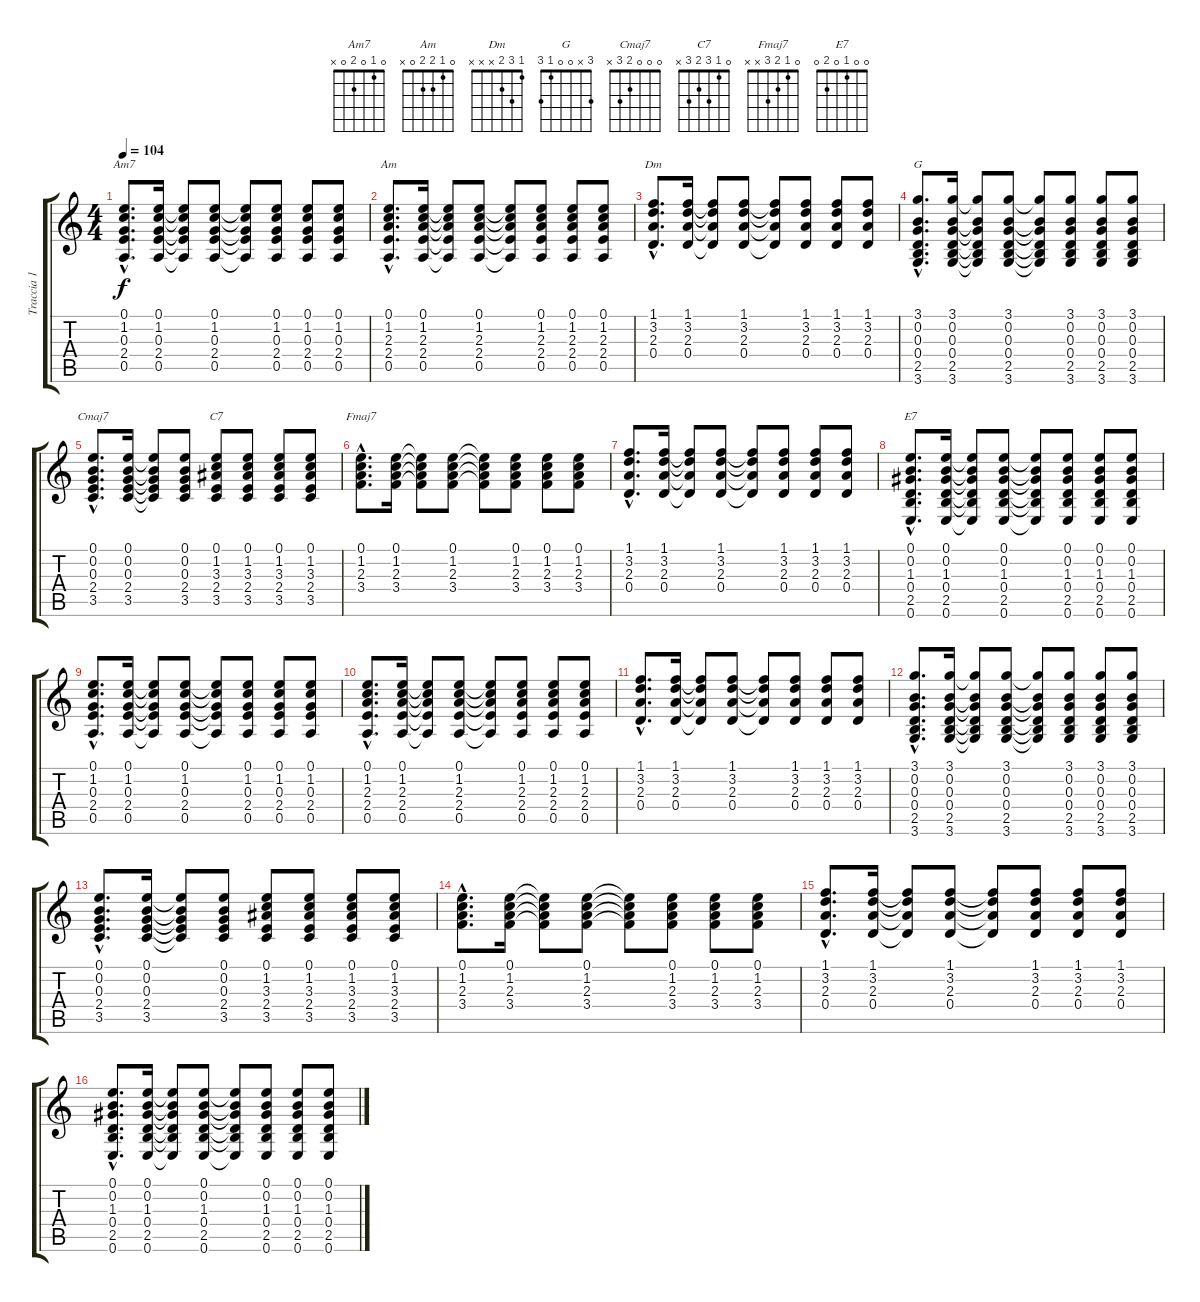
\track ("Traccia 1" "Traccia 1") {instrument acousticguitarnylon}
\staff {score tabs}
\tuning (E4 B3 G3 D3 A2 E2) {hide}
\chord ("Am7" 0 1 0 2 0 x)
\chord ("Am" 0 1 2 2 0 x)
\chord ("Dm" 1 3 2 x x x)
\chord ("G" 3 x 0 0 1 3)
\chord ("Cmaj7" 0 0 0 2 3 x)
\chord ("C7" 0 1 3 2 3 x)
\chord ("Fmaj7" 0 1 2 3 x x)
\chord ("E7" 0 0 1 0 2 0)
\ts (4 4)
\tempo 104
\clef g2
\ks c
(0.1{hac} 1.2{hac} 0.3{hac} 2.4{hac} 0.5{hac}).8{d ch "Am7" dy f} (0.1 1.2 0.3 2.4 0.5).16 (0.1{t} 1.2{t} 0.3{t} 2.4{t} 0.5{t}).8 (0.1 1.2 0.3 2.4 0.5).8 (0.1{t} 1.2{t} 0.3{t} 2.4{t} 0.5{t}).8 (0.1 1.2 0.3 2.4 0.5).8 (0.1 1.2 0.3 2.4 0.5).8 (0.1 1.2 0.3 2.4 0.5).8 |
(0.1{hac} 1.2{hac} 2.3{hac} 2.4{hac} 0.5{hac}).8{d ch "Am"} (0.1 1.2 2.3 2.4 0.5).16 (0.1{t} 1.2{t} 2.3{t} 2.4{t} 0.5{t}).8 (0.1 1.2 2.3 2.4 0.5).8 (0.1{t} 1.2{t} 2.3{t} 2.4{t} 0.5{t}).8 (0.1 1.2 2.3 2.4 0.5).8 (0.1 1.2 2.3 2.4 0.5).8 (0.1 1.2 2.3 2.4 0.5).8 |
(1.1{hac} 3.2{hac} 2.3{hac} 0.4{hac}).8{d ch "Dm"} (1.1 3.2 2.3 0.4).16 (1.1{t} 3.2{t} 2.3{t} 0.4{t}).8 (1.1 3.2 2.3 0.4).8 (1.1{t} 3.2{t} 2.3{t} 0.4{t}).8 (1.1 3.2 2.3 0.4).8 (1.1 3.2 2.3 0.4).8 (1.1 3.2 2.3 0.4).8 |
(3.1{hac} 0.2{hac} 0.3{hac} 0.4{hac} 2.5{hac} 3.6{hac}).8{d ch "G"} (3.1 0.2 0.3 0.4 2.5 3.6).16 (3.1{t} 0.2{t} 0.3{t} 0.4{t} 2.5{t} 3.6{t}).8 (3.1 0.2 0.3 0.4 2.5 3.6).8 (3.1{t} 0.2{t} 0.3{t} 0.4{t} 2.5{t} 3.6{t}).8 (3.1 0.2 0.3 0.4 2.5 3.6).8 (3.1 0.2 0.3 0.4 2.5 3.6).8 (3.1 0.2 0.3 0.4 2.5 3.6).8 |
(0.1{hac} 0.2{hac} 0.3{hac} 2.4{hac} 3.5{hac}).8{d ch "Cmaj7"} (0.1 0.2 0.3 2.4 3.5).16 (0.1{t} 0.2{t} 0.3{t} 2.4{t} 3.5{t}).8 (0.1 0.2 0.3 2.4 3.5).8 (0.1 1.2 3.3 2.4 3.5).8{ch "C7"} (0.1 1.2 3.3 2.4 3.5).8 (0.1 1.2 3.3 2.4 3.5).8 (0.1 1.2 3.3 2.4 3.5).8 |
(0.1{hac} 1.2{hac} 2.3{hac} 3.4{hac}).8{d ch "Fmaj7"} (0.1 1.2 2.3 3.4).16 (0.1{t} 1.2{t} 2.3{t} 3.4{t}).8 (0.1 1.2 2.3 3.4).8 (0.1{t} 1.2{t} 2.3{t} 3.4{t}).8 (0.1 1.2 2.3 3.4).8 (0.1 1.2 2.3 3.4).8 (0.1 1.2 2.3 3.4).8 |
(1.1{hac} 3.2{hac} 2.3{hac} 0.4{hac}).8{d} (1.1 3.2 2.3 0.4).16 (1.1{t} 3.2{t} 2.3{t} 0.4{t}).8 (1.1 3.2 2.3 0.4).8 (1.1{t} 3.2{t} 2.3{t} 0.4{t}).8 (1.1 3.2 2.3 0.4).8 (1.1 3.2 2.3 0.4).8 (1.1 3.2 2.3 0.4).8 |
(0.1{hac} 0.2{hac} 1.3{hac} 0.4{hac} 2.5{hac} 0.6{hac}).8{d ch "E7"} (0.1 0.2 1.3 0.4 2.5 0.6).16 (0.1{t} 0.2{t} 1.3{t} 0.4{t} 2.5{t} 0.6{t}).8 (0.1 0.2 1.3 0.4 2.5 0.6).8 (0.1{t} 0.2{t} 1.3{t} 0.4{t} 2.5{t} 0.6{t}).8 (0.1 0.2 1.3 0.4 2.5 0.6).8 (0.1 0.2 1.3 0.4 2.5 0.6).8 (0.1 0.2 1.3 0.4 2.5 0.6).8 |
(0.1{hac} 1.2{hac} 0.3{hac} 2.4{hac} 0.5{hac}).8{d} (0.1 1.2 0.3 2.4 0.5).16 (0.1{t} 1.2{t} 0.3{t} 2.4{t} 0.5{t}).8 (0.1 1.2 0.3 2.4 0.5).8 (0.1{t} 1.2{t} 0.3{t} 2.4{t} 0.5{t}).8 (0.1 1.2 0.3 2.4 0.5).8 (0.1 1.2 0.3 2.4 0.5).8 (0.1 1.2 0.3 2.4 0.5).8 |
(0.1{hac} 1.2{hac} 2.3{hac} 2.4{hac} 0.5{hac}).8{d} (0.1 1.2 2.3 2.4 0.5).16 (0.1{t} 1.2{t} 2.3{t} 2.4{t} 0.5{t}).8 (0.1 1.2 2.3 2.4 0.5).8 (0.1{t} 1.2{t} 2.3{t} 2.4{t} 0.5{t}).8 (0.1 1.2 2.3 2.4 0.5).8 (0.1 1.2 2.3 2.4 0.5).8 (0.1 1.2 2.3 2.4 0.5).8 |
(1.1{hac} 3.2{hac} 2.3{hac} 0.4{hac}).8{d} (1.1 3.2 2.3 0.4).16 (1.1{t} 3.2{t} 2.3{t} 0.4{t}).8 (1.1 3.2 2.3 0.4).8 (1.1{t} 3.2{t} 2.3{t} 0.4{t}).8 (1.1 3.2 2.3 0.4).8 (1.1 3.2 2.3 0.4).8 (1.1 3.2 2.3 0.4).8 |
(3.1{hac} 0.2{hac} 0.3{hac} 0.4{hac} 2.5{hac} 3.6{hac}).8{d} (3.1 0.2 0.3 0.4 2.5 3.6).16 (3.1{t} 0.2{t} 0.3{t} 0.4{t} 2.5{t} 3.6{t}).8 (3.1 0.2 0.3 0.4 2.5 3.6).8 (3.1{t} 0.2{t} 0.3{t} 0.4{t} 2.5{t} 3.6{t}).8 (3.1 0.2 0.3 0.4 2.5 3.6).8 (3.1 0.2 0.3 0.4 2.5 3.6).8 (3.1 0.2 0.3 0.4 2.5 3.6).8 |
(0.1{hac} 0.2{hac} 0.3{hac} 2.4{hac} 3.5{hac}).8{d} (0.1 0.2 0.3 2.4 3.5).16 (0.1{t} 0.2{t} 0.3{t} 2.4{t} 3.5{t}).8 (0.1 0.2 0.3 2.4 3.5).8 (0.1 1.2 3.3 2.4 3.5).8 (0.1 1.2 3.3 2.4 3.5).8 (0.1 1.2 3.3 2.4 3.5).8 (0.1 1.2 3.3 2.4 3.5).8 |
(0.1{hac} 1.2{hac} 2.3{hac} 3.4{hac}).8{d} (0.1 1.2 2.3 3.4).16 (0.1{t} 1.2{t} 2.3{t} 3.4{t}).8 (0.1 1.2 2.3 3.4).8 (0.1{t} 1.2{t} 2.3{t} 3.4{t}).8 (0.1 1.2 2.3 3.4).8 (0.1 1.2 2.3 3.4).8 (0.1 1.2 2.3 3.4).8 |
(1.1{hac} 3.2{hac} 2.3{hac} 0.4{hac}).8{d} (1.1 3.2 2.3 0.4).16 (1.1{t} 3.2{t} 2.3{t} 0.4{t}).8 (1.1 3.2 2.3 0.4).8 (1.1{t} 3.2{t} 2.3{t} 0.4{t}).8 (1.1 3.2 2.3 0.4).8 (1.1 3.2 2.3 0.4).8 (1.1 3.2 2.3 0.4).8 |
(0.1{hac} 0.2{hac} 1.3{hac} 0.4{hac} 2.5{hac} 0.6{hac}).8{d} (0.1 0.2 1.3 0.4 2.5 0.6).16 (0.1{t} 0.2{t} 1.3{t} 0.4{t} 2.5{t} 0.6{t}).8 (0.1 0.2 1.3 0.4 2.5 0.6).8 (0.1{t} 0.2{t} 1.3{t} 0.4{t} 2.5{t} 0.6{t}).8 (0.1 0.2 1.3 0.4 2.5 0.6).8 (0.1 0.2 1.3 0.4 2.5 0.6).8 (0.1 0.2 1.3 0.4 2.5 0.6).8
